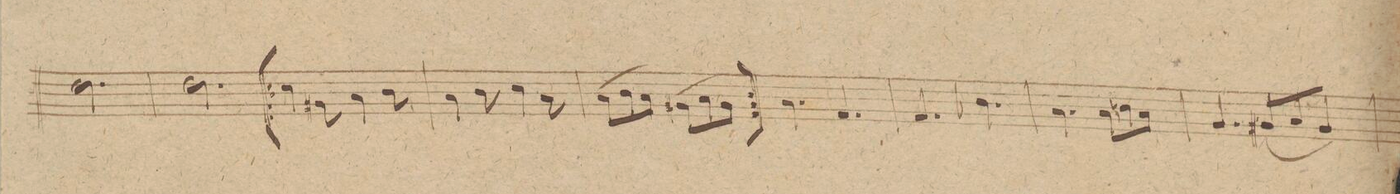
**kern	**dynam
*I"Oboi 2do	*
*clefG2	*
*k[]	*
*M6/8	*
2.dd\	.
=33	=33
2.dd\	.
=34	=34
4cc\	.
8g#X\	.
4a\	.
8b\	.
=35	=35
4a\	.
8b\	.
4cc\	.
8a\	.
=36	=36
(8a\L	.
8b\	.
8a\J)	.
(8g#X\L	.
8a\	.
8g#\J)	.
=37	=37
4cc\yy	.
8g#X\yy	.
4a\yy	.
8b\yy	.
=38	=38
4a\yy	.
8b\yy	.
4cc\yy	.
8a\yy	.
=39	=39
(8a\Lyy	.
8b\yy	.
8a\J)yy	.
(8g#X\Lyy	.
8a\yy	.
8g#\J)yy	.
=40	=40
4.a\	.
4.f/	.
=41	=41
4.f/	.
4.b-X\	.
=42	=42
4.a\	.
8a\L	.
8bn\	.
8a\J	.
=43	=43
4.g/	.
(8g#X/L	.
8a/	.
8g#/J)	.
=44	=44
*-	*-
